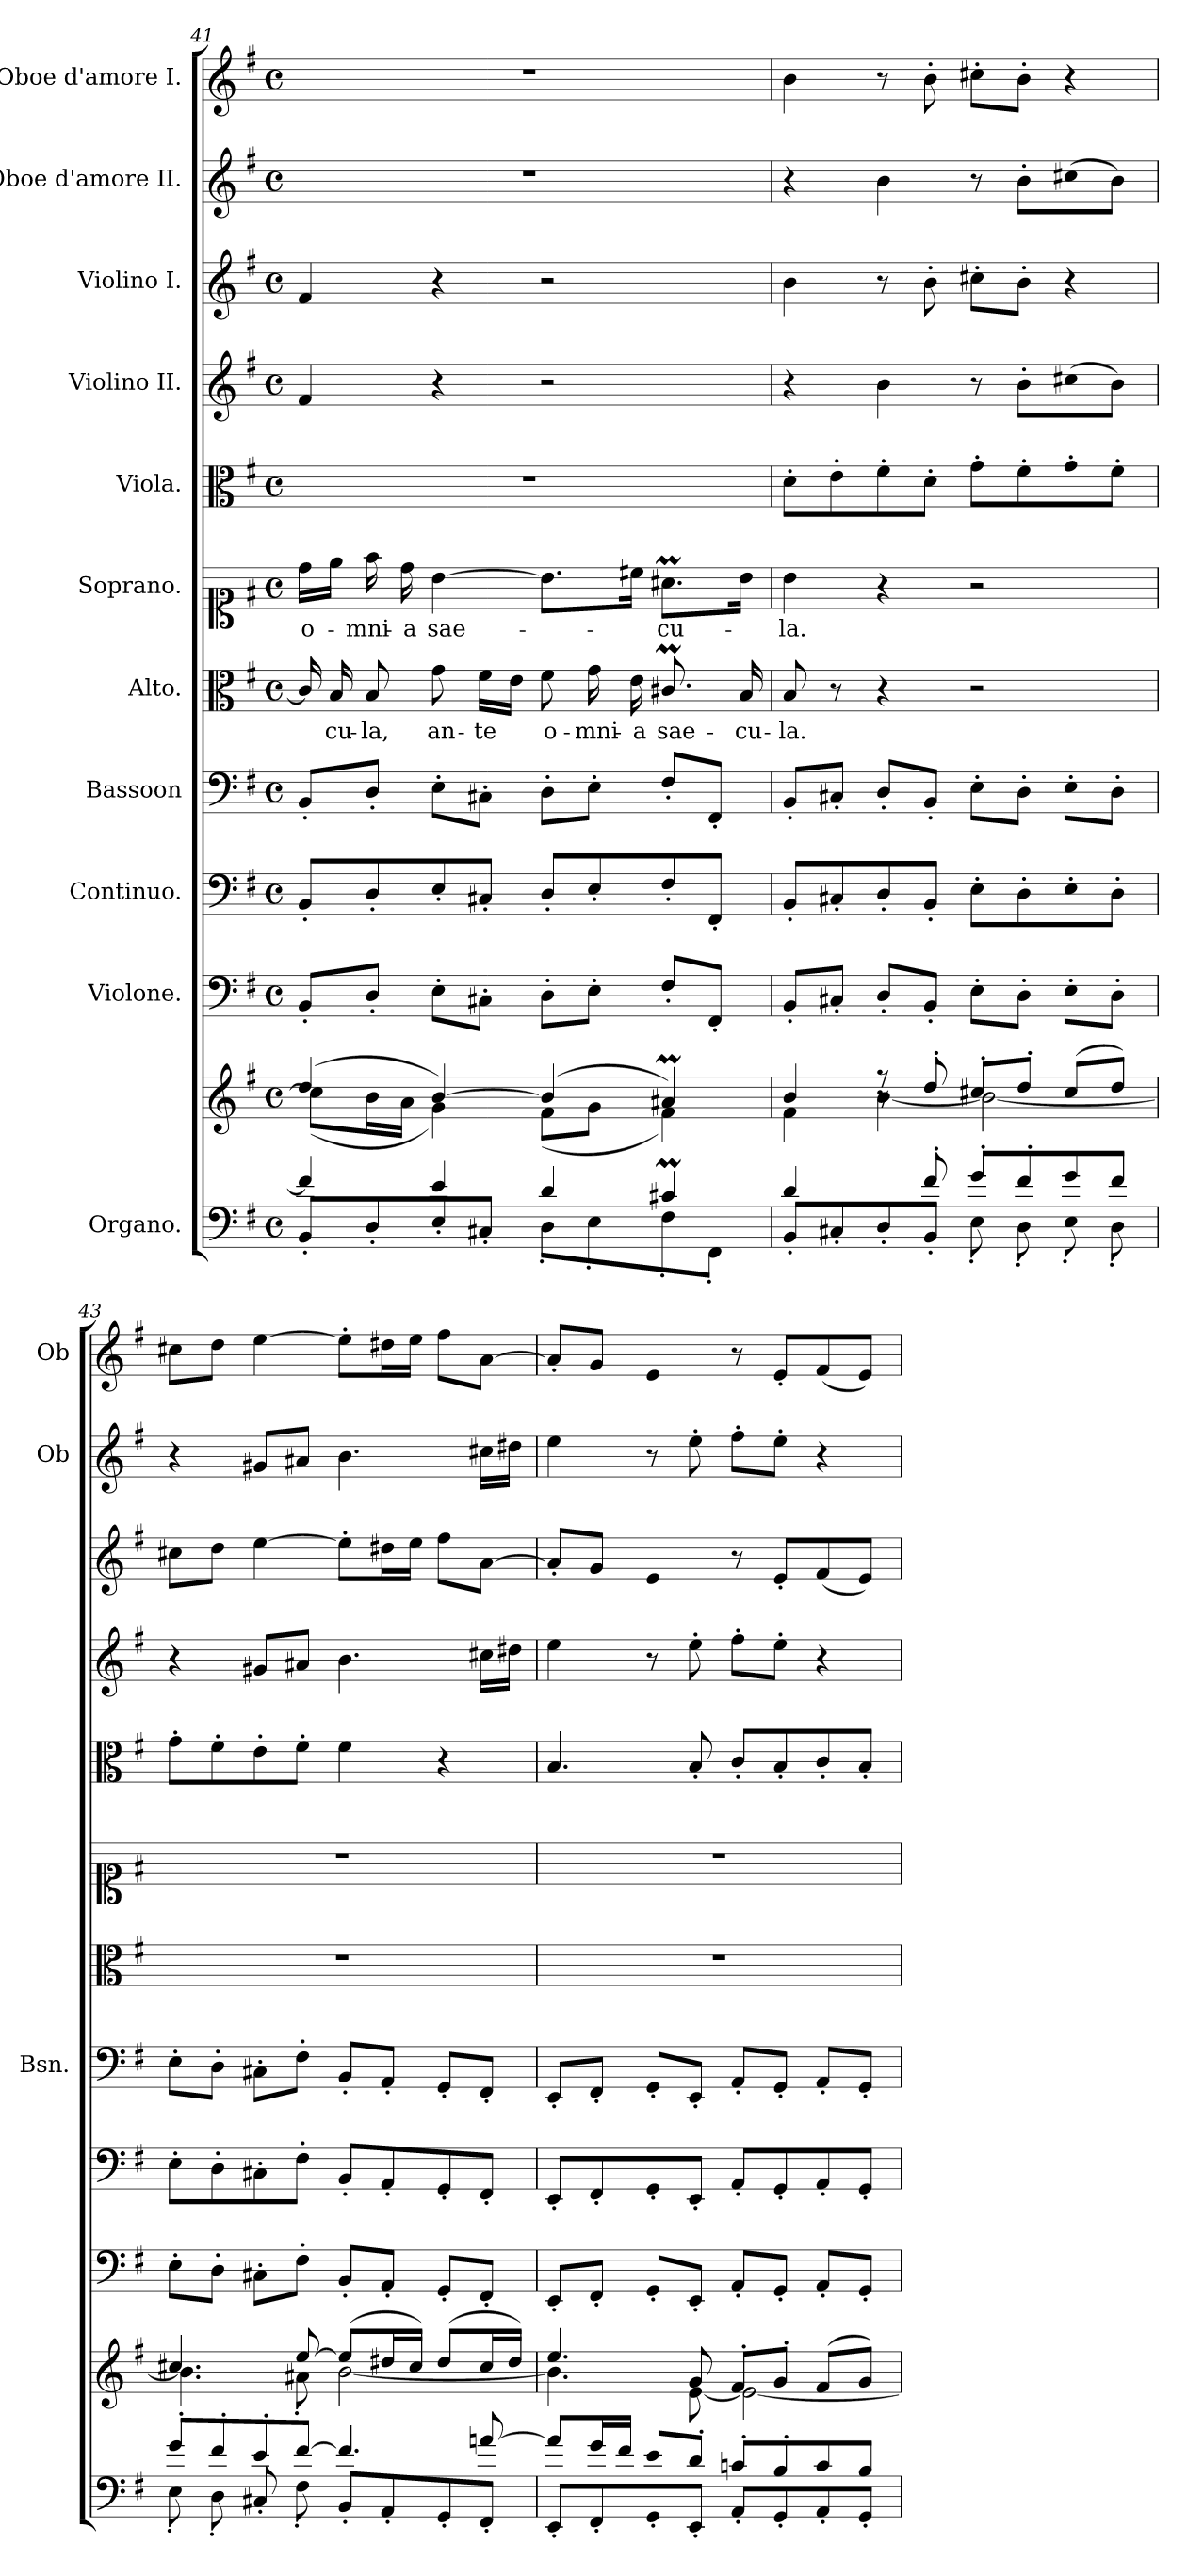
**kern	**kern	**kern	**kern	**kern	**kern	**text	**kern	**text	**kern	**dynam	**kern	**dynam	**kern	**dynam	**kern	**kern
*part11	*part11	*part10	*part9	*part8	*part7	*part7	*part6	*part6	*part5	*part5	*part4	*part4	*part3	*part3	*part2	*part1
*staff12	*staff11	*staff10	*staff9	*staff8	*staff7	*staff7	*staff6	*staff6	*staff5	*staff5	*staff4	*staff4	*staff3	*staff3	*staff2	*staff1
*I"Organo.	*	*I"Violone.	*I"Continuo.	*I"Bassoon	*I"Alto.	*	*I"Soprano.	*	*I"Viola.	*	*I"Violino II.	*	*I"Violino I.	*	*I"Oboe d'amore II.	*I"Oboe d'amore I.
*	*	*	*	*I'Bsn.	*	*	*	*	*	*	*	*	*	*	*I'Ob	*I'Ob
*clefF4	*clefG2	*clefF4	*clefF4	*clefF4	*clefC3	*	*clefC1	*	*clefC3	*	*clefG2	*	*clefG2	*	*clefG2	*clefG2
*	*	*ITrd7c12	*	*	*	*	*	*	*	*	*	*	*	*	*	*
*k[f#]	*k[f#]	*k[f#]	*k[f#]	*k[f#]	*k[f#]	*	*k[f#]	*	*k[f#]	*	*k[f#]	*	*k[f#]	*	*k[f#]	*k[f#]
*M4/4	*M4/4	*M4/4	*M4/4	*M4/4	*M4/4	*	*M4/4	*	*M4/4	*	*M4/4	*	*M4/4	*	*M4/4	*M4/4
*met(c)	*met(c)	*met(c)	*met(c)	*met(c)	*met(c)	*	*met(c)	*	*met(c)	*	*met(c)	*	*met(c)	*	*met(c)	*met(c)
=41	=41	=41	=41	=41	=41	=41	=41	=41	=41	=41	=41	=41	=41	=41	=41	=41
*^	*^	*	*	*	*	*	*	*	*	*	*	*	*	*	*	*
!	!	!	!	!	!	!	!	!	!	!LO:LY:b	!	!	!	!	!	!	!	!
4f#/]	8BB'/L	(4dd/	(8cc#\L]	8BBB'/L	8BB'/L	8BB'/L	16c#/]	.	16dd\LL	o-	1r	.	4f#/	.	4f#/	.	1r	1r
!	!	!	!	!	!	!	!	!LO:LY:b	!	!	!	!	!	!	!	!	!	!
.	.	.	.	.	.	.	16B/	-cu-	16ee\JJ	.	.	.	.	.	.	.	.	.
!	!	!	!	!	!	!	!	!LO:LY:b	!	!LO:LY:b	!	!	!	!	!	!	!	!
.	8D'\	.	16b\L	8DD'/J	8D'/	8D'/J	8B/	-la,	16ff#\	-mni-	.	.	.	.	.	.	.	.
!	!	!	!	!	!	!	!	!	!	!LO:LY:b	!	!	!	!	!	!	!	!
.	.	.	16a\JJ	.	.	.	.	.	16dd\	-a	.	.	.	.	.	.	.	.
!	!	!	!	!	!	!	!	!LO:LY:b	!	!LO:LY:b	!	!	!	!	!	!	!	!
4e/	8E'\	[4b/)	4g\)	8EE'\L	8E'/	8E'\L	8g\	an-	[4b\	sae-	.	.	4r	.	4r	.	.	.
!	!	!	!	!	!	!	!	!LO:LY:b	!	!	!	!	!	!	!	!	!	!
.	8C#X'/J	.	.	8CC#X'\J	8C#X'/J	8C#X'\J	16f#\LL	-te	.	.	.	.	.	.	.	.	.	.
.	.	.	.	.	.	.	16e\JJ	.	.	.	.	.	.	.	.	.	.	.
!	!	!	!	!	!	!	!	!LO:LY:b	!	!	!	!	!	!	!	!	!	!
4d/	8D'\L	(4b/]	(8f#\L	8DD'\L	8D'/L	8D'\L	8f#\	o-	8.b\L]	.	.	.	2r	.	2r	.	.	.
!	!	!	!	!	!	!	!	!LO:LY:b	!	!	!	!	!	!	!	!	!	!
.	8E'\	.	8g\J	8EE'\J	8E'/	8E'\J	16g\	-mni-	.	.	.	.	.	.	.	.	.	.
!	!	!	!	!	!	!	!	!LO:LY:b	!	!	!	!	!	!	!	!	!	!
.	.	.	.	.	.	.	16e\	-a	16cc#X\Jk	.	.	.	.	.	.	.	.	.
!	!	!	!	!	!	!	!	!LO:LY:b	!	!LO:LY:b	!	!	!	!	!	!	!	!
4c#Xm/	8F#'\	4a#Xm/)	4f#\)	8FF#'/L	8F#'/	8F#'/L	8.c#Xm/	sae-	8.a#Xm\L	-cu-	.	.	.	.	.	.	.	.
.	8FF#'/J	.	.	8FFF#'/J	8FF#'/J	8FF#'/J	.	.	.	.	.	.	.	.	.	.	.	.
!	!	!	!	!	!	!	!	!LO:LY:b	!	!	!	!	!	!	!	!	!	!
.	.	.	.	.	.	.	16B/	-cu-	16b\Jk	.	.	.	.	.	.	.	.	.
=42	=42	=42	=42	=42	=42	=42	=42	=42	=42	=42	=42	=42	=42	=42	=42	=42	=42	=42
*	*	*	*^	*	*	*	*	*	*	*	*	*	*	*	*	*	*	*
!	!	!	!	!	!	!	!	!	!LO:LY:b	!	!LO:LY:b	!	!LO:DY:b	!	!	!	!LO:DY:b	!	!
4d/	8BB'/L	4b/	4f#\	4ryy	8BBB'/L	8BB'/L	8BB'/L	8B/	-la.	4b\	-la.	8d'\L	other-dynamics	4r	.	4b\	other-dynamics	4r	4b\
.	8C#X'/	.	.	.	8CC#X'/J	8C#X'/	8C#X'/J	8r	.	.	.	8e'\	.	.	.	.	.	.	.
!	!	!	!	!	!	!	!	!	!	!	!	!	!	!	!LO:DY:b	!	!	!	!
8ryy	8D'\	8r	[4b\	8rff	8DD'/L	8D'/	8D'/L	4r	.	4r	.	8f#'\	.	4b\	other-dynamics	8r	.	4b\	8r
8f#'/	8BB'/J	8dd'/	.	2ryy	8BBB'/J	8BB'/J	8BB'/J	.	.	.	.	8d'\J	.	.	.	8b'\	.	.	8b'\
8g'/L	8E'\	8cc#X'/L	2b\_	.	8EE'\L	8E'\L	8E'\L	2r	.	2r	.	8g'\L	.	8r	.	8cc#X'\L	.	8r	8cc#X'\L
8f#'/	8D'\	8dd'/J	.	.	8DD'\J	8D'\	8D'\J	.	.	.	.	8f#'\	.	8b'\L	.	8b'\J	.	8b'\L	8b'\J
8g/	8E'\	(8cc#/L	.	.	8EE'\L	8E'\	8E'\L	.	.	.	.	8g'\	.	(8cc#X\	.	4r	.	(8cc#X\	4r
8f#/J	8D'\	8dd/J)	.	8ryy	8DD'\J	8D'\J	8D'\J	.	.	.	.	8f#'\J	.	8b\J)	.	.	.	8b\J)	.
*	*	*	*v	*v	*	*	*	*	*	*	*	*	*	*	*	*	*	*	*
=43	=43	=43	=43	=43	=43	=43	=43	=43	=43	=43	=43	=43	=43	=43	=43	=43	=43	=43
8g'/L	8E'\	4.cc#X/	4.b\]	8EE'\L	8E'\L	8E'\L	1r	.	1r	.	8g'\L	.	4r	.	8cc#X\L	.	4r	8cc#X\L
8f#'/	8D'\	.	.	8DD'\J	8D'\	8D'\J	.	.	.	.	8f#'\	.	.	.	8dd\J	.	.	8dd\J
8e'/	8C#X'/	.	.	8CC#X'\L	8C#X'\	8C#X'\L	.	.	.	.	8e'\	.	8g#X/L	.	[4ee\	.	8g#X/L	[4ee\
[8f#/J	8F#'\	[8ee/	8a#X'\	8FF#'\J	8F#'\J	8F#'\J	.	.	.	.	8f#'\J	.	8a#X/J	.	.	.	8a#X/J	.
4.f#/]	8BB'/L	(8ee/L]	[2b\	8BBB'/L	8BB'/L	8BB'/L	.	.	.	.	4f#\	.	4.b\	.	8ee'\L]	.	4.b\	8ee'\L]
.	8AA'/	16dd#X/L	.	8AAA'/J	8AA'/	8AA'/J	.	.	.	.	.	.	.	.	16dd#X\L	.	.	16dd#X\L
.	.	16cc#/JJ)	.	.	.	.	.	.	.	.	.	.	.	.	16ee\JJ	.	.	16ee\JJ
.	8GG'/	(8dd#/L	.	8GGG'/L	8GG'/	8GG'/L	.	.	.	.	4r	.	.	.	8ff#\L	.	.	8ff#\L
[8an/	8FF#'/J	16cc#/L	.	8FFF#'/J	8FF#'/J	8FF#'/J	.	.	.	.	.	.	16cc#X\LL	.	[8a\J	.	16cc#X\LL	[8a\J
.	.	16dd#/JJ)	.	.	.	.	.	.	.	.	.	.	16dd#X\JJ	.	.	.	16dd#X\JJ	.
!!LO:PB:g=z
=44	=44	=44	=44	=44	=44	=44	=44	=44	=44	=44	=44	=44	=44	=44	=44	=44	=44	=44
8a/L]	8EE'/L	4.ee/	4.b\]	8EEE'/L	8EE'/L	8EE'/L	1r	.	1r	.	4.B/	.	4ee\	.	8a'/L]	.	4ee\	8a'/L]
16g/L	8FF#'/	.	.	8FFF#'/J	8FF#'/	8FF#'/J	.	.	.	.	.	.	.	.	8g/J	.	.	8g/J
16f#/JJ	.	.	.	.	.	.	.	.	.	.	.	.	.	.	.	.	.	.
8e/L	8GG'/	.	.	8GGG'/L	8GG'/	8GG'/L	.	.	.	.	.	.	8r	.	4e/	.	8r	4e/
8d'/J	8EE'/J	8g/	[8e\	8EEE'/J	8EE'/J	8EE'/J	.	.	.	.	8B'/	.	8ee'\	.	.	.	8ee'\	.
8cn'/L	8AA'/L	8f#'/L	2e\_	8AAA'/L	8AA'/L	8AA'/L	.	.	.	.	8c'/L	.	8ff#'\L	.	8r	.	8ff#'\L	8r
8B'/	8GG'/	8g'/J	.	8GGG'/J	8GG'/	8GG'/J	.	.	.	.	8B'/	.	8ee'\J	.	8e'/L	.	8ee'\J	8e'/L
8c/	8AA'/	(8f#/L	.	8AAA'/L	8AA'/	8AA'/L	.	.	.	.	8c'/	.	4r	.	(8f#/	.	4r	(8f#/
8B/J	8GG'/J	8g/J)	.	8GGG'/J	8GG'/J	8GG'/J	.	.	.	.	8B'/J	.	.	.	8e/J)	.	.	8e/J)
*v	*v	*	*	*	*	*	*	*	*	*	*	*	*	*	*	*	*	*
*	*v	*v	*	*	*	*	*	*	*	*	*	*	*	*	*	*	*
=	=	=	=	=	=	=	=	=	=	=	=	=	=	=	=	=
*-	*-	*-	*-	*-	*-	*-	*-	*-	*-	*-	*-	*-	*-	*-	*-	*-
